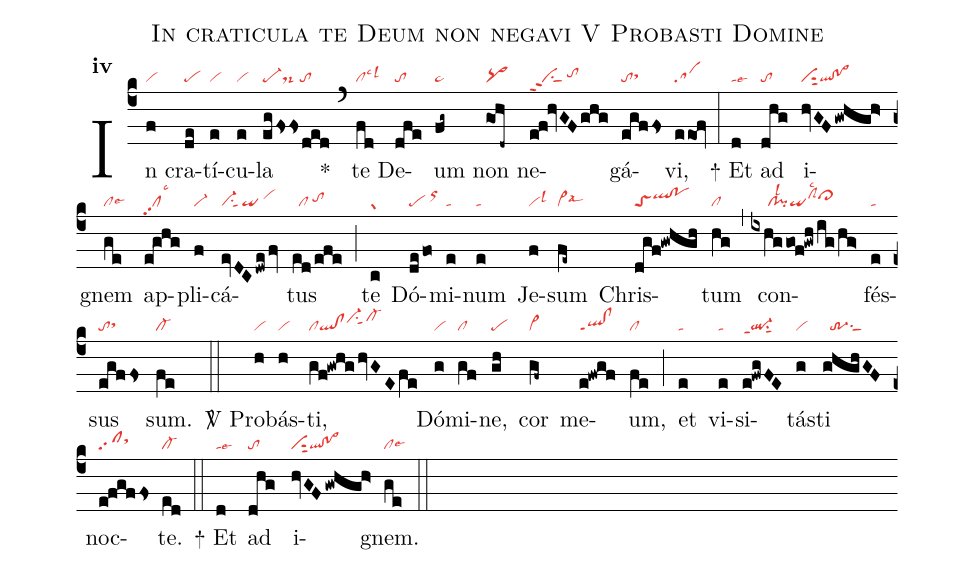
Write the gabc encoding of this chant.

name:In craticula te Deum non negavi V Probasti Domine;
office-part:re;
mode:4;
nabc-lines:1;
%%
initial-style: 1;
name:In craticula te Deum non negavi;
mode: 4;
office-part: Responsorium;
annotation: Resp.;
annotation: iv;
nabc-lines:1;
%%
(c4) In(f|vi) cra(de|pe)tí(e|vi)cu(e|vi)la(egfsfsded|pe-ds-/to) <sp>*</sp>(`) te(fd|cllsc3lsl3) De(dfe|to)um(fg~|pe~) non(gohd~|pq>) ne(e@f@hvGFghg|vippt2su1sut1/tohh)gá(egffs|tosthh)vi,(eeof|sa) (:)
<sp>+</sp> Et(d|talse3) ad(dhg|to) i(hvGFgwhgh>|visut2ql!po>)gnem(ge|cllse6) ap(e@g@hg|clpp2lsc3)pli(f|vi-)cá(evDCdwe/fv|vi-su1sut1qi/vihi)tus(ed/efe|//cl/tohh) (;) te(c|gr) Dó(de/fo|pe/orhj)mi(e|ta)num(e|ta) Je(f|vilsl3)sum(fe~|vi>lsal6) Chris(dgf!gwhgh|toSqlhi!pohi)tum(hg|cl) (,) con(ixhggof!gwh/ig/hg>|/////cl!pilsl2qiclShilsc2cl>hi)fés(e|ta)sus(egffs|tosthh) sum.(fe|cl-) (::)

<sp>V/</sp> Pro(h|vi)bás(h|vi)ti,(gf!gwhghvGEfe|clql!clvi-hisu1sut1cl-hj) Dó(g|vi)mi(gf|cl)ne,(gh|pe) cor(gf~|vi>) me(e!fwgf|ql!clppt1)um,(fe|cl) (;) et(e|ta) vi(e|ta)si(e!fwgFE|ql-ppt1su1sut1)tás(g|vi)ti(ghghGF|//tr-3su1sut1) noc(e!fgffs|clpp2sthi)te.(ed|cl-) (::)
<sp>+</sp> Et(d|talse3) ad(dhg|to) i(hvGFgwhgh>|visut2ql!po>)gnem.(ge|cllse6) (::)
